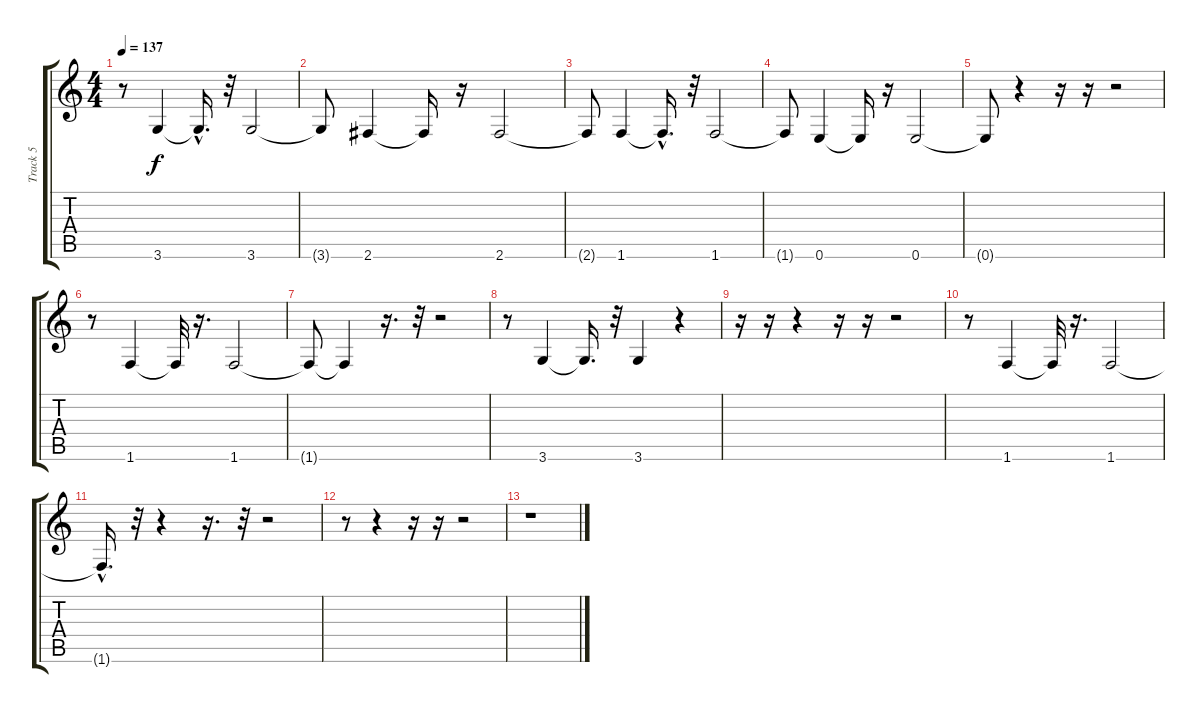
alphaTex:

\track ("Track 5" "Track 5") {instrument electricbassfinger}
\staff {score tabs}
\tuning (E4 B3 G3 D3 A2 E2) {hide}
\ts (4 4)
\tempo 137
\clef g2
\ks c
r.8{dy f} 3.6.4 3.6{hac t}.16{d} r.32 3.6.2 |
3.6{t}.8 2.6.4 2.6{t}.16 r.16 2.6.2 |
2.6{t}.8 1.6.4 1.6{hac t}.16{d} r.32 1.6.2 |
1.6{t}.8 0.6.4 0.6{t}.16 r.16 0.6.2 |
0.6{t}.8 r.4 r.16 r.16 r.2 |
r.8 1.6.4 1.6{t}.32 r.16{d} 1.6.2 |
1.6{t}.8 1.6{t}.4 r.16{d} r.32 r.2 |
r.8 3.6.4 3.6{t}.16{d} r.32 3.6.4 r.4 |
r.16 r.16 r.4 r.16 r.16 r.2 |
r.8 1.6.4 1.6{t}.32 r.16{d} 1.6.2 |
1.6{hac t}.16{d} r.32 r.4 r.16{d} r.32 r.2 |
r.8 r.4 r.16 r.16 r.2 |
r.1
